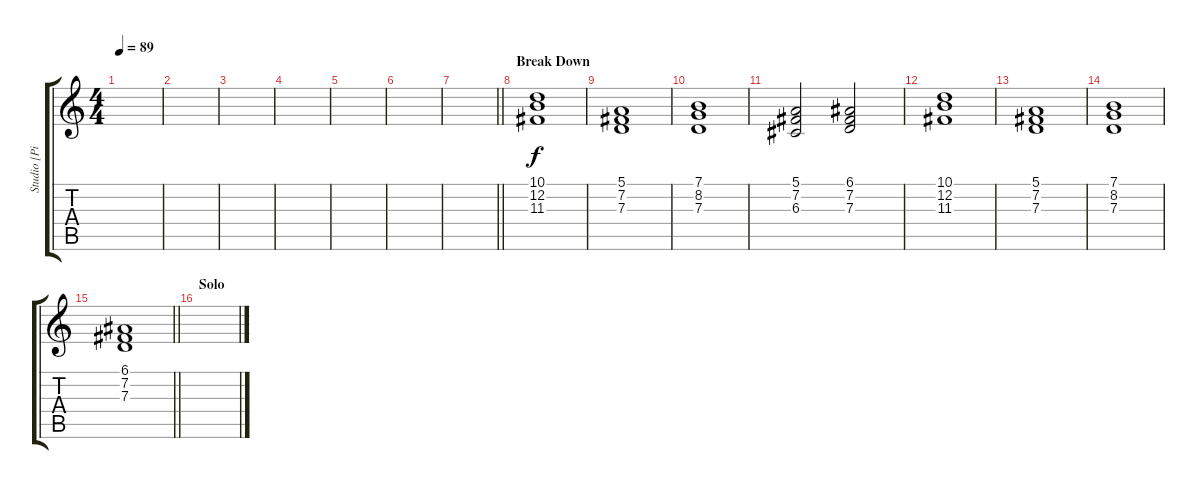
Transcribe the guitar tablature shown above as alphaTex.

\track ("Studio [Piano RH/FX]" "Studio [Pi") {instrument brightacousticpiano}
\staff {score tabs}
\tuning (E4 B3 G3 D3 A2 D2) {hide}
\ts (4 4)
\tempo 89
\clef g2
\ks c
|
|
|
|
|
|
\barLineRight lightlight
|
\section ("" "Break Down")
(10.1 12.2 11.3).1{dy f volume 7 balance 4 instrument electricpiano1} |
(5.1 7.2 7.3).1 |
(7.1 8.2 7.3).1 |
(5.1 7.2 6.3).2 (6.1 7.2 7.3).2 |
(10.1 12.2 11.3).1 |
(5.1 7.2 7.3).1 |
(7.1 8.2 7.3).1 |
\barLineRight lightlight
(6.1 7.2 7.3).1 |
\section ("" "Solo")
